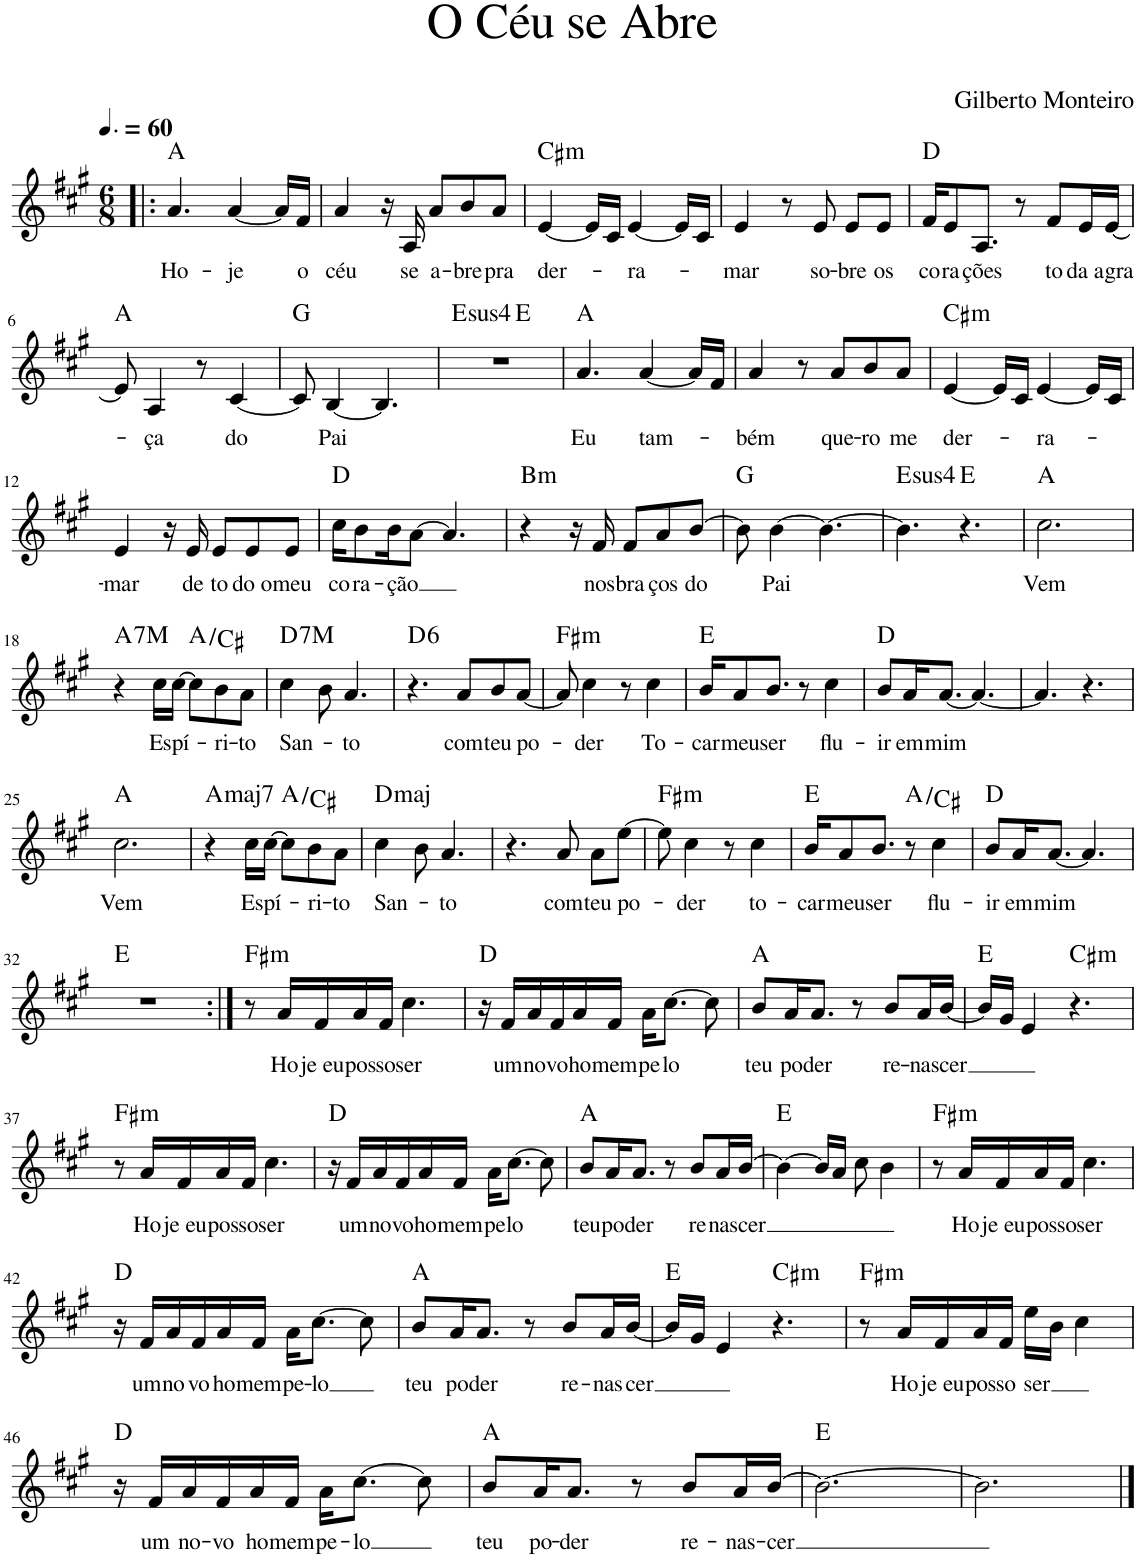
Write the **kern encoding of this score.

**kern	**text	**harte
*part1	*part1	*part1
*staff1	*staff1	*
*I"Voz	*	*
*I'Vo.	*	*
*clefG2	*	*
*k[f#c#g#]	*	*
*M6/8	*	*
*MM90	*	*
=1!|:	=1!|:	=1!|:
!	!LO:LY:b	!
4.a/	Ho-	A:maj
!	!LO:LY:b	!
[4a/	-je	.
16a/LL]	.	.
!	!LO:LY:b	!
16f#/JJ	o	.
=2	=2	=2
!	!LO:LY:b	!
4a/	céu	.
16r	.	.
!	!LO:LY:b	!
16A/	se	.
!	!LO:LY:b	!
8a/L	a-	.
!	!LO:LY:b	!
8b/	-bre	.
!	!LO:LY:b	!
8a/J	pra	.
=3	=3	=3
!	!LO:LY:b	!LO:H:kt=m
[4e/	der-	C#:min
16e/LL]	.	.
16c#/JJ	.	.
!	!LO:LY:b	!
[4e/	-ra-	.
16e/LL]	.	.
16c#/JJ	.	.
=4	=4	=4
!	!LO:LY:b	!
4e/	-mar	.
8r	.	.
!	!LO:LY:b	!
8e/	so-	.
!	!LO:LY:b	!
8e/L	-bre	.
!	!LO:LY:b	!
8e/J	os	.
=5	=5	=5
!	!LO:LY:b	!
16f#/KL	co-	D:maj
!	!LO:LY:b	!
8e/	-ra-	.
!	!LO:LY:b	!
8.A/J	-ções	.
8r	.	.
!	!LO:LY:b	!
8f#/L	to-	.
!	!LO:LY:b	!
16e/L	-da a-	.
!	!LO:LY:b	!
[16e/JJ	-gra-	.
!!LO:LB:g=z
=6	=6	=6
8e/]	.	A:maj
!	!LO:LY:b	!
4A/	-ça	.
8r	.	.
!	!LO:LY:b	!
[4c#/	do	.
=7	=7	=7
8c#/]	.	G:maj
!	!LO:LY:b	!
[4B/	Pai	.
4.B/]	.	.
=8	=8	=8
!	!	!LO:H:kt=4
*^	*	*
2.r	4.ryy	.	E:sus4
.	4.ryy	.	E:maj
=9	=9	=9	=9
!	!	!LO:LY:b	!
*v	*v	*	*
4.a/	Eu	A:maj
!	!LO:LY:b	!
[4a/	tam-	.
16a/LL]	.	.
16f#/JJ	.	.
=10	=10	=10
!	!LO:LY:b	!
4a/	-bém	.
8r	.	.
!	!LO:LY:b	!
8a/L	que-	.
!	!LO:LY:b	!
8b/	-ro	.
!	!LO:LY:b	!
8a/J	me	.
=11	=11	=11
!	!LO:LY:b	!LO:H:kt=m
[4e/	der-	C#:min
16e/LL]	.	.
16c#/JJ	.	.
!	!LO:LY:b	!
[4e/	-ra-	.
16e/LL]	.	.
16c#/JJ	.	.
!!LO:LB:g=z
=12	=12	=12
!	!LO:LY:b	!
4e/	-mar	.
16r	.	.
!	!LO:LY:b	!
16e/	de	.
!	!LO:LY:b	!
8e/L	to-	.
!	!LO:LY:b	!
8e/	-do o	.
!	!LO:LY:b	!
8e/J	meu	.
=13	=13	=13
!	!LO:LY:b	!
16cc#\KL	co-	D:maj
!	!LO:LY:b	!
8b\	-ra-	.
!	!LO:LY:b	!
16b\K	-ção	.
[8a\J	.	.
4.a/]	.	.
=14	=14	=14
!	!	!LO:H:kt=m
4r	.	B:min
16r	.	.
!	!LO:LY:b	!
16f#/	nos	.
!	!LO:LY:b	!
8f#/L	bra-	.
!	!LO:LY:b	!
8a/	-ços	.
!	!LO:LY:b	!
[8b/J	do	.
=15	=15	=15
8b\]	.	G:maj
!	!LO:LY:b	!
[4b\	Pai	.
4.b\_	.	.
=16	=16	=16
!	!	!LO:H:kt=4
4.b\]	.	E:sus4
4.r	.	E:maj
=17	=17	=17
!	!LO:LY:b	!
2.cc#\	Vem	A:maj
!!LO:LB:g=z
=18	=18	=18
!	!	!LO:H:kt=7
4r	.	A:7
!	!LO:LY:b	!
16cc#\LL	Es-	.
!	!LO:LY:b	!
[16cc#\JJ	-pí-	.
8cc#\L]	.	A:maj/3
!	!LO:LY:b	!
8b\	-ri-	.
!	!LO:LY:b	!
8a\J	-to	.
=19	=19	=19
!	!LO:LY:b	!LO:H:kt=7
4cc#\	San-	D:7
8b\	.	.
!	!LO:LY:b	!
4.a/	-to	.
=20	=20	=20
!	!	!LO:H:kt=6
4.r	.	D:maj6
!	!LO:LY:b	!
8a/L	com	.
!	!LO:LY:b	!
8b/	teu	.
!	!LO:LY:b	!
[8a/J	po-	.
=21	=21	=21
!	!	!LO:H:kt=m
8a/]	.	F#:min
!	!LO:LY:b	!
4cc#\	-der	.
8r	.	.
!	!LO:LY:b	!
4cc#\	To-	.
=22	=22	=22
!	!LO:LY:b	!
16b/KL	-car	E:maj
!	!LO:LY:b	!
8a/	meu	.
!	!LO:LY:b	!
8.b/J	ser	.
8r	.	.
!	!LO:LY:b	!
4cc#\	flu-	.
=23	=23	=23
!	!LO:LY:b	!
8b/L	-ir	D:maj
!	!LO:LY:b	!
16a/K	em	.
!	!LO:LY:b	!
[8.a/J	mim	.
4.a/_	.	.
=24	=24	=24
4.a/]	.	.
4.r	.	.
!!LO:LB:g=z
=25	=25	=25
!	!LO:LY:b	!
2.cc#\	Vem	A:maj
=26	=26	=26
!	!	!LO:H:kt=maj7
4r	.	A:maj7
!	!LO:LY:b	!
16cc#\LL	Es-	.
!	!LO:LY:b	!
[16cc#\JJ	-pí-	.
8cc#\L]	.	A:maj/3
!	!LO:LY:b	!
8b\	-ri-	.
!	!LO:LY:b	!
8a\J	-to	.
=27	=27	=27
!	!LO:LY:b	!LO:H:kt=maj
4cc#\	San-	D:maj
8b\	.	.
!	!LO:LY:b	!
4.a/	-to	.
=28	=28	=28
4.r	.	.
!	!LO:LY:b	!
8a/	com	.
!	!LO:LY:b	!
8a\L	teu	.
!	!LO:LY:b	!
[8ee\J	po-	.
=29	=29	=29
!	!	!LO:H:kt=m
8ee\]	.	F#:min
!	!LO:LY:b	!
4cc#\	-der	.
8r	.	.
!	!LO:LY:b	!
4cc#\	to-	.
=30	=30	=30
!	!LO:LY:b	!
16b/KL	-car	E:maj
!	!LO:LY:b	!
8a/	meu	.
!	!LO:LY:b	!
8.b/J	ser	.
8r	.	A:maj/3
!	!LO:LY:b	!
4cc#\	flu-	.
=31	=31	=31
!	!LO:LY:b	!
8b/L	-ir	D:maj
!	!LO:LY:b	!
16a/K	em	.
!	!LO:LY:b	!
[8.a/J	mim	.
4.a/]	.	.
!!LO:LB:g=z
=32	=32	=32
2.r	.	E:maj
=33:|!	=33:|!	=33:|!
!	!	!LO:H:kt=m
8r	.	F#:min
!	!LO:LY:b	!
16a/LL	Ho-	.
!	!LO:LY:b	!
16f#/	-je eu	.
!	!LO:LY:b	!
16a/	pos-	.
!	!LO:LY:b	!
16f#/JJ	-so	.
!	!LO:LY:b	!
4.cc#\	ser	.
=34	=34	=34
16r	.	D:maj
!	!LO:LY:b	!
16f#/LL	um	.
!	!LO:LY:b	!
16a/	no-	.
!	!LO:LY:b	!
16f#/	-vo	.
!	!LO:LY:b	!
16a/	ho-	.
!	!LO:LY:b	!
16f#/JJ	-mem	.
!	!LO:LY:b	!
16a\KL	pe-	.
!	!LO:LY:b	!
[8.cc#\J	-lo	.
8cc#\]	.	.
=35	=35	=35
!	!LO:LY:b	!
8b/L	teu	A:maj
!	!LO:LY:b	!
16a/K	po-	.
!	!LO:LY:b	!
8.a/J	-der	.
8r	.	.
!	!LO:LY:b	!
8b/L	re-	.
!	!LO:LY:b	!
16a/L	-nas-	.
!	!LO:LY:b	!
[16b/JJ	-cer	.
=36	=36	=36
16b/LL]	.	E:maj
16g#/JJ	.	.
4e/	.	.
!	!	!LO:H:kt=m
4.r	.	C#:min
!!LO:LB:g=z
=37	=37	=37
!	!	!LO:H:kt=m
8r	.	F#:min
!	!LO:LY:b	!
16a/LL	Ho-	.
!	!LO:LY:b	!
16f#/	-je eu	.
!	!LO:LY:b	!
16a/	pos-	.
!	!LO:LY:b	!
16f#/JJ	-so	.
!	!LO:LY:b	!
4.cc#\	ser	.
=38	=38	=38
16r	.	D:maj
!	!LO:LY:b	!
16f#/LL	um	.
!	!LO:LY:b	!
16a/	no-	.
!	!LO:LY:b	!
16f#/	-vo	.
!	!LO:LY:b	!
16a/	ho-	.
!	!LO:LY:b	!
16f#/JJ	-mem	.
!	!LO:LY:b	!
16a\KL	pe-	.
!	!LO:LY:b	!
[8.cc#\J	-lo	.
8cc#\]	.	.
=39	=39	=39
!	!LO:LY:b	!
8b/L	teu	A:maj
!	!LO:LY:b	!
16a/K	po-	.
!	!LO:LY:b	!
8.a/J	-der	.
8r	.	.
!	!LO:LY:b	!
8b/L	re-	.
!	!LO:LY:b	!
16a/L	-nas-	.
!	!LO:LY:b	!
[16b/JJ	-cer	.
=40	=40	=40
4b\_	.	E:maj
16b/LL]	.	.
16a/JJ	.	.
8cc#\	.	.
4b\	.	.
=41	=41	=41
!	!	!LO:H:kt=m
8r	.	F#:min
!	!LO:LY:b	!
16a/LL	Ho-	.
!	!LO:LY:b	!
16f#/	-je eu	.
!	!LO:LY:b	!
16a/	pos-	.
!	!LO:LY:b	!
16f#/JJ	-so	.
!	!LO:LY:b	!
4.cc#\	ser	.
!!LO:LB:g=z
=42	=42	=42
16r	.	D:maj
!	!LO:LY:b	!
16f#/LL	um	.
!	!LO:LY:b	!
16a/	no-	.
!	!LO:LY:b	!
16f#/	-vo	.
!	!LO:LY:b	!
16a/	ho-	.
!	!LO:LY:b	!
16f#/JJ	-mem	.
!	!LO:LY:b	!
16a\KL	pe-	.
!	!LO:LY:b	!
[8.cc#\J	-lo	.
8cc#\]	.	.
=43	=43	=43
!	!LO:LY:b	!
8b/L	teu	A:maj
!	!LO:LY:b	!
16a/K	po-	.
!	!LO:LY:b	!
8.a/J	-der	.
8r	.	.
!	!LO:LY:b	!
8b/L	re-	.
!	!LO:LY:b	!
16a/L	-nas-	.
!	!LO:LY:b	!
[16b/JJ	-cer	.
=44	=44	=44
16b/LL]	.	E:maj
16g#/JJ	.	.
4e/	.	.
!	!	!LO:H:kt=m
4.r	.	C#:min
=45	=45	=45
!	!	!LO:H:kt=m
8r	.	F#:min
!	!LO:LY:b	!
16a/LL	Ho-	.
!	!LO:LY:b	!
16f#/	-je eu	.
!	!LO:LY:b	!
16a/	pos-	.
!	!LO:LY:b	!
16f#/JJ	-so	.
!	!LO:LY:b	!
16ee\LL	ser	.
16b\JJ	.	.
4cc#\	.	.
!!LO:LB:g=z
=46	=46	=46
16r	.	D:maj
!	!LO:LY:b	!
16f#/LL	um	.
!	!LO:LY:b	!
16a/	no-	.
!	!LO:LY:b	!
16f#/	-vo	.
!	!LO:LY:b	!
16a/	ho-	.
!	!LO:LY:b	!
16f#/JJ	-mem	.
!	!LO:LY:b	!
16a\KL	pe-	.
!	!LO:LY:b	!
[8.cc#\J	-lo	.
8cc#\]	.	.
=47	=47	=47
!	!LO:LY:b	!
8b/L	teu	A:maj
!	!LO:LY:b	!
16a/K	po-	.
!	!LO:LY:b	!
8.a/J	-der	.
8r	.	.
!	!LO:LY:b	!
8b/L	re-	.
!	!LO:LY:b	!
16a/L	-nas-	.
!	!LO:LY:b	!
[16b/JJ	-cer	.
=48	=48	=48
2.b\_	.	E:maj
=49	=49	=49
2.b\]	.	.
==	==	==
*-	*-	*-
